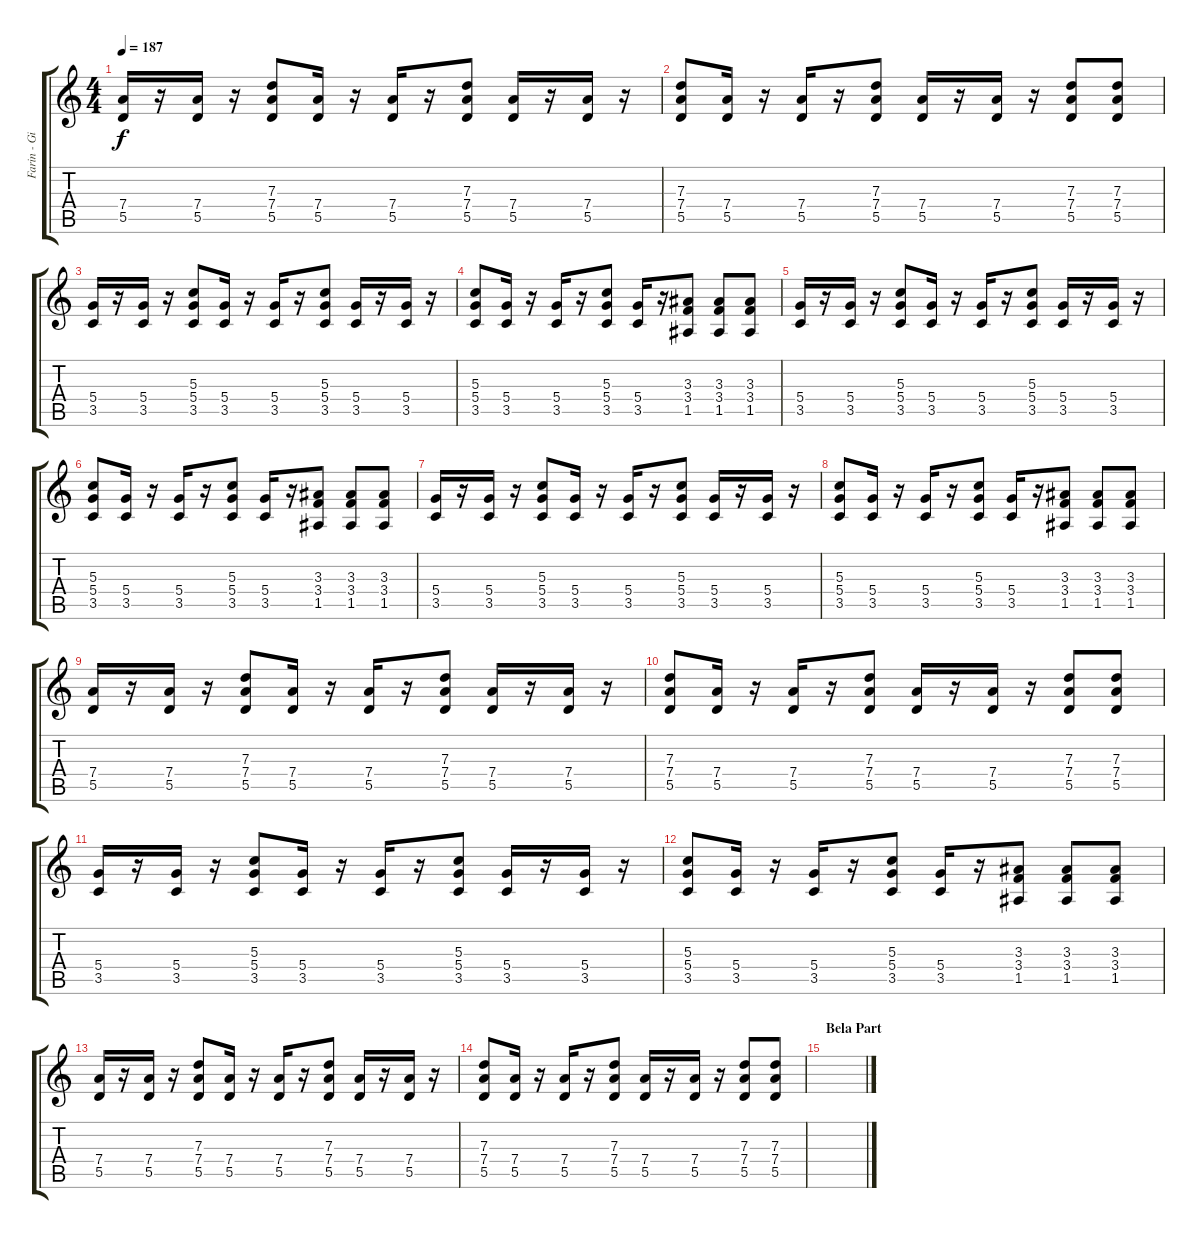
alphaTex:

\track ("Farin - Gitarre I" "Farin - Gi") {instrument distortionguitar}
\staff {score tabs}
\tuning (E4 B3 G3 D3 A2 E2) {hide}
\ts (4 4)
\tempo 187
\clef g2
\ks c
(7.4 5.5).16{dy f} r.16 (7.4 5.5).16 r.16 (7.3 7.4 5.5).8 (7.4 5.5).16 r.16 (7.4 5.5).16 r.16 (7.3 7.4 5.5).8 (7.4 5.5).16 r.16 (7.4 5.5).16 r.16 |
(7.3 7.4 5.5).8 (7.4 5.5).16 r.16 (7.4 5.5).16 r.16 (7.3 7.4 5.5).8 (7.4 5.5).16 r.16 (7.4 5.5).16 r.16 (7.3 7.4 5.5).8 (7.3 7.4 5.5).8 |
(5.4 3.5).16 r.16 (5.4 3.5).16 r.16 (5.3 5.4 3.5).8 (5.4 3.5).16 r.16 (5.4 3.5).16 r.16 (5.3 5.4 3.5).8 (5.4 3.5).16 r.16 (5.4 3.5).16 r.16 |
(5.3 5.4 3.5).8 (5.4 3.5).16 r.16 (5.4 3.5).16 r.16 (5.3 5.4 3.5).8 (5.4 3.5).16 r.16 (3.3 3.4 1.5).8 (3.3 3.4 1.5).8 (3.3 3.4 1.5).8 |
(5.4 3.5).16 r.16 (5.4 3.5).16 r.16 (5.3 5.4 3.5).8 (5.4 3.5).16 r.16 (5.4 3.5).16 r.16 (5.3 5.4 3.5).8 (5.4 3.5).16 r.16 (5.4 3.5).16 r.16 |
(5.3 5.4 3.5).8 (5.4 3.5).16 r.16 (5.4 3.5).16 r.16 (5.3 5.4 3.5).8 (5.4 3.5).16 r.16 (3.3 3.4 1.5).8 (3.3 3.4 1.5).8 (3.3 3.4 1.5).8 |
(5.4 3.5).16 r.16 (5.4 3.5).16 r.16 (5.3 5.4 3.5).8 (5.4 3.5).16 r.16 (5.4 3.5).16 r.16 (5.3 5.4 3.5).8 (5.4 3.5).16 r.16 (5.4 3.5).16 r.16 |
(5.3 5.4 3.5).8 (5.4 3.5).16 r.16 (5.4 3.5).16 r.16 (5.3 5.4 3.5).8 (5.4 3.5).16 r.16 (3.3 3.4 1.5).8 (3.3 3.4 1.5).8 (3.3 3.4 1.5).8 |
(7.4 5.5).16 r.16 (7.4 5.5).16 r.16 (7.3 7.4 5.5).8 (7.4 5.5).16 r.16 (7.4 5.5).16 r.16 (7.3 7.4 5.5).8 (7.4 5.5).16 r.16 (7.4 5.5).16 r.16 |
(7.3 7.4 5.5).8 (7.4 5.5).16 r.16 (7.4 5.5).16 r.16 (7.3 7.4 5.5).8 (7.4 5.5).16 r.16 (7.4 5.5).16 r.16 (7.3 7.4 5.5).8 (7.3 7.4 5.5).8 |
(5.4 3.5).16 r.16 (5.4 3.5).16 r.16 (5.3 5.4 3.5).8 (5.4 3.5).16 r.16 (5.4 3.5).16 r.16 (5.3 5.4 3.5).8 (5.4 3.5).16 r.16 (5.4 3.5).16 r.16 |
(5.3 5.4 3.5).8 (5.4 3.5).16 r.16 (5.4 3.5).16 r.16 (5.3 5.4 3.5).8 (5.4 3.5).16 r.16 (3.3 3.4 1.5).8 (3.3 3.4 1.5).8 (3.3 3.4 1.5).8 |
(7.4 5.5).16 r.16 (7.4 5.5).16 r.16 (7.3 7.4 5.5).8 (7.4 5.5).16 r.16 (7.4 5.5).16 r.16 (7.3 7.4 5.5).8 (7.4 5.5).16 r.16 (7.4 5.5).16 r.16 |
(7.3 7.4 5.5).8 (7.4 5.5).16 r.16 (7.4 5.5).16 r.16 (7.3 7.4 5.5).8 (7.4 5.5).16 r.16 (7.4 5.5).16 r.16 (7.3 7.4 5.5).8 (7.3 7.4 5.5).8 |
\section ("" "Bela Part")
